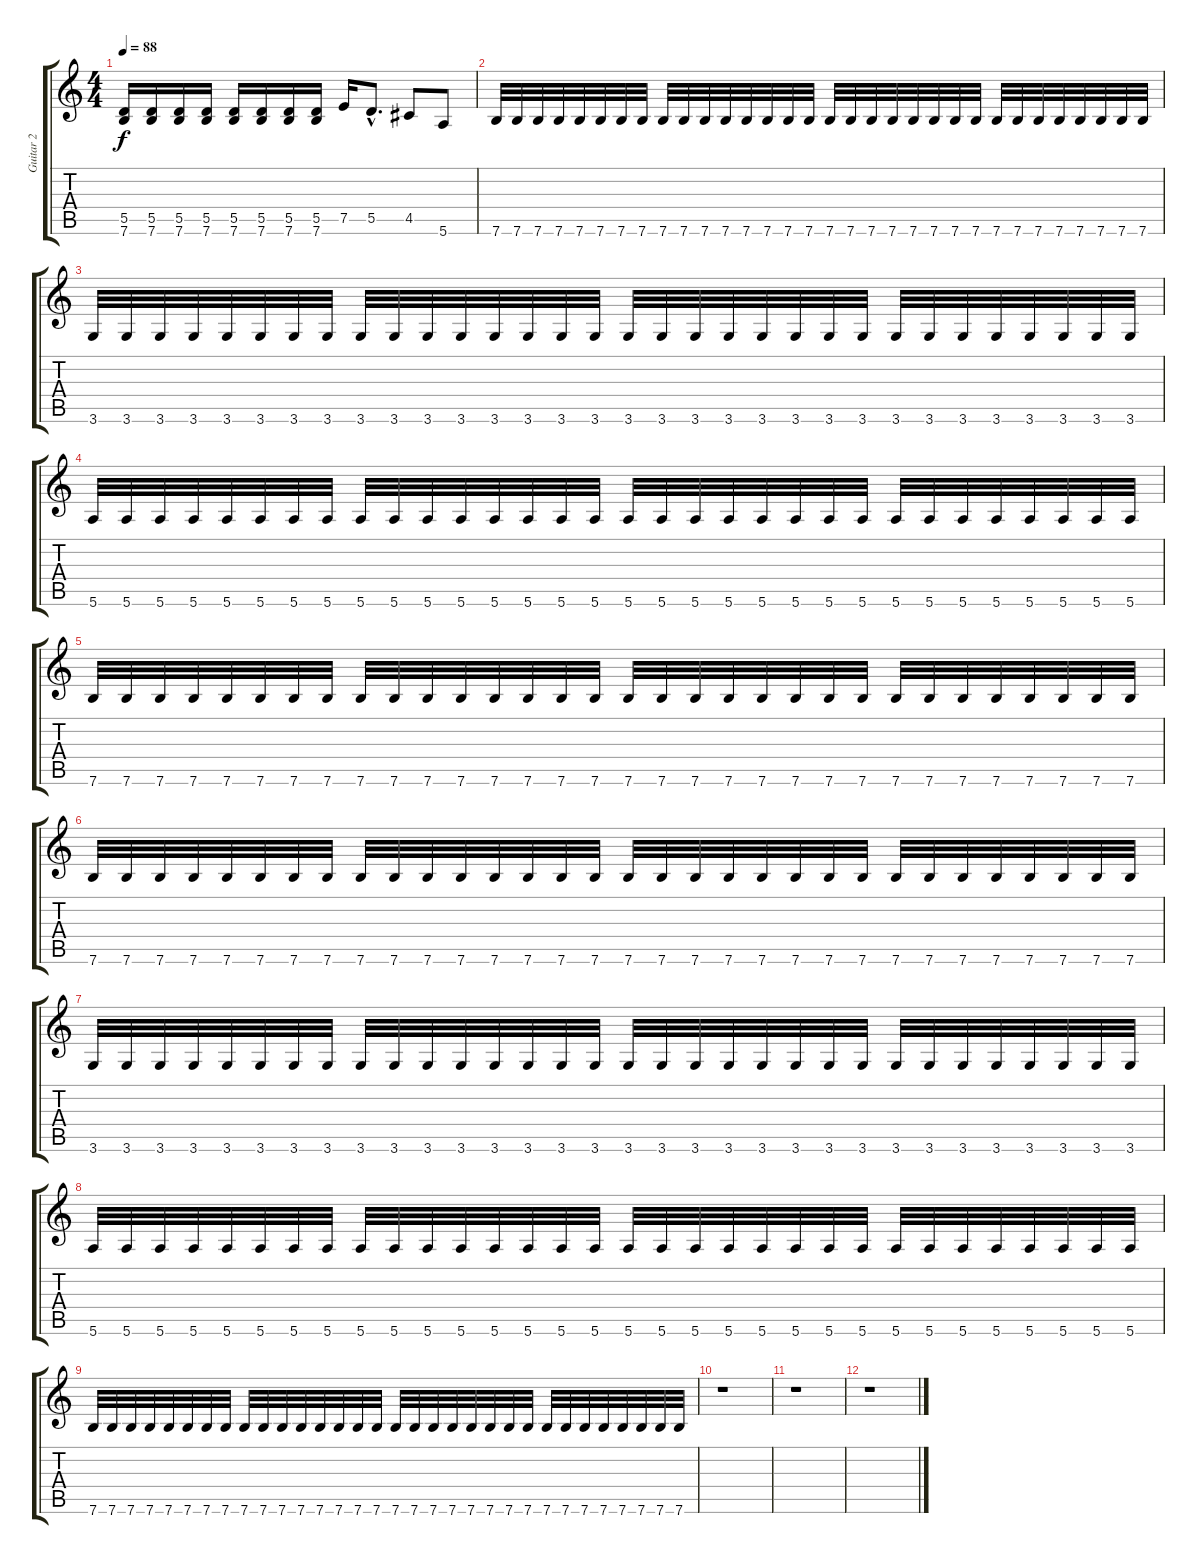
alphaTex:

\track ("Guitar 2" "Guitar 2") {instrument distortionguitar}
\staff {score tabs}
\tuning (E4 B3 G3 D3 A2 E2) {hide}
\ts (4 4)
\tempo 88
\clef g2
\ks c
(5.5 7.6).16{dy f} (5.5 7.6).16 (5.5 7.6).16 (5.5 7.6).16 (5.5 7.6).16 (5.5 7.6).16 (5.5 7.6).16 (5.5 7.6).16 7.5.16 5.5{hac}.8{d} 4.5.8 5.6.8 |
7.6.32 7.6.32 7.6.32 7.6.32 7.6.32 7.6.32 7.6.32 7.6.32 7.6.32 7.6.32 7.6.32 7.6.32 7.6.32 7.6.32 7.6.32 7.6.32 7.6.32 7.6.32 7.6.32 7.6.32 7.6.32 7.6.32 7.6.32 7.6.32 7.6.32 7.6.32 7.6.32 7.6.32 7.6.32 7.6.32 7.6.32 7.6.32 |
3.6.32 3.6.32 3.6.32 3.6.32 3.6.32 3.6.32 3.6.32 3.6.32 3.6.32 3.6.32 3.6.32 3.6.32 3.6.32 3.6.32 3.6.32 3.6.32 3.6.32 3.6.32 3.6.32 3.6.32 3.6.32 3.6.32 3.6.32 3.6.32 3.6.32 3.6.32 3.6.32 3.6.32 3.6.32 3.6.32 3.6.32 3.6.32 |
5.6.32 5.6.32 5.6.32 5.6.32 5.6.32 5.6.32 5.6.32 5.6.32 5.6.32 5.6.32 5.6.32 5.6.32 5.6.32 5.6.32 5.6.32 5.6.32 5.6.32 5.6.32 5.6.32 5.6.32 5.6.32 5.6.32 5.6.32 5.6.32 5.6.32 5.6.32 5.6.32 5.6.32 5.6.32 5.6.32 5.6.32 5.6.32 |
7.6.32 7.6.32 7.6.32 7.6.32 7.6.32 7.6.32 7.6.32 7.6.32 7.6.32 7.6.32 7.6.32 7.6.32 7.6.32 7.6.32 7.6.32 7.6.32 7.6.32 7.6.32 7.6.32 7.6.32 7.6.32 7.6.32 7.6.32 7.6.32 7.6.32 7.6.32 7.6.32 7.6.32 7.6.32 7.6.32 7.6.32 7.6.32 |
7.6.32 7.6.32 7.6.32 7.6.32 7.6.32 7.6.32 7.6.32 7.6.32 7.6.32 7.6.32 7.6.32 7.6.32 7.6.32 7.6.32 7.6.32 7.6.32 7.6.32 7.6.32 7.6.32 7.6.32 7.6.32 7.6.32 7.6.32 7.6.32 7.6.32 7.6.32 7.6.32 7.6.32 7.6.32 7.6.32 7.6.32 7.6.32 |
3.6.32 3.6.32 3.6.32 3.6.32 3.6.32 3.6.32 3.6.32 3.6.32 3.6.32 3.6.32 3.6.32 3.6.32 3.6.32 3.6.32 3.6.32 3.6.32 3.6.32 3.6.32 3.6.32 3.6.32 3.6.32 3.6.32 3.6.32 3.6.32 3.6.32 3.6.32 3.6.32 3.6.32 3.6.32 3.6.32 3.6.32 3.6.32 |
5.6.32 5.6.32 5.6.32 5.6.32 5.6.32 5.6.32 5.6.32 5.6.32 5.6.32 5.6.32 5.6.32 5.6.32 5.6.32 5.6.32 5.6.32 5.6.32 5.6.32 5.6.32 5.6.32 5.6.32 5.6.32 5.6.32 5.6.32 5.6.32 5.6.32 5.6.32 5.6.32 5.6.32 5.6.32 5.6.32 5.6.32 5.6.32 |
7.6.32 7.6.32 7.6.32 7.6.32 7.6.32 7.6.32 7.6.32 7.6.32 7.6.32 7.6.32 7.6.32 7.6.32 7.6.32 7.6.32 7.6.32 7.6.32 7.6.32 7.6.32 7.6.32 7.6.32 7.6.32 7.6.32 7.6.32 7.6.32 7.6.32 7.6.32 7.6.32 7.6.32 7.6.32 7.6.32 7.6.32 7.6.32 |
r.1 |
r.1 |
r.1
